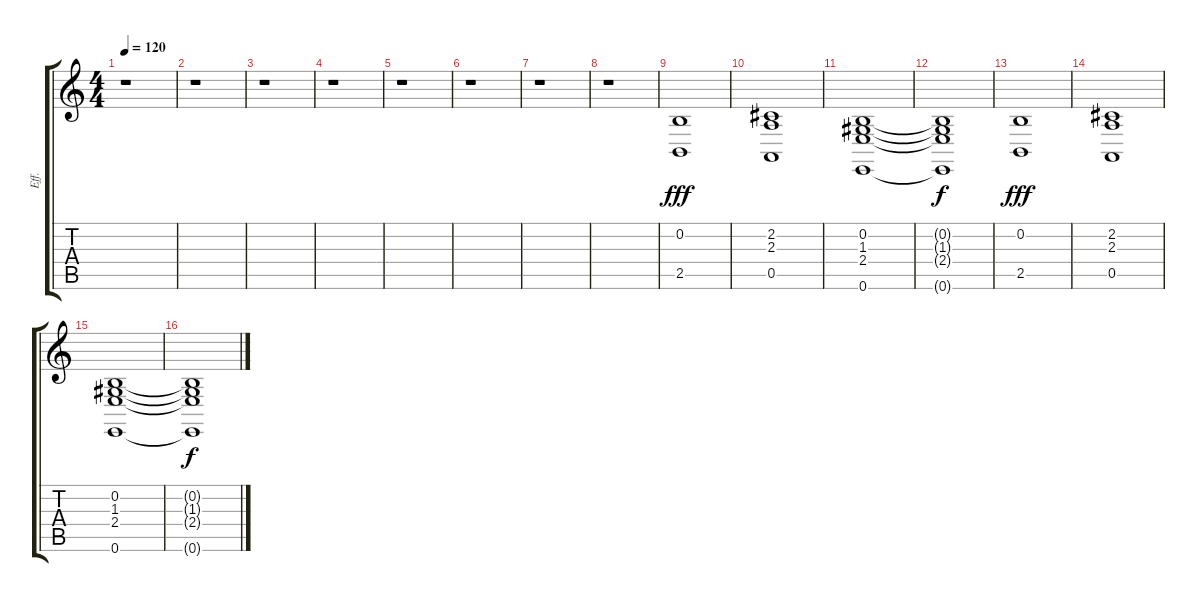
\track ("Eff." "Eff.") {instrument choiraahs}
\staff {score tabs}
\tuning (E4 B3 G3 D3 A2 E2) {hide}
\ts (4 4)
\tempo 120
\clef g2
\ks c
r.1{dy fff} |
r.1 |
r.1 |
r.1 |
r.1 |
r.1 |
r.1 |
r.1 |
(0.2 2.5).1 |
(2.2 2.3 0.5).1 |
(0.2 1.3 2.4 0.6).1 |
(0.2{t} 1.3{t} 2.4{t} 0.6{t}).1{dy f} |
(0.2 2.5).1{dy fff} |
(2.2 2.3 0.5).1 |
(0.2 1.3 2.4 0.6).1 |
(0.2{t} 1.3{t} 2.4{t} 0.6{t}).1{dy f}
